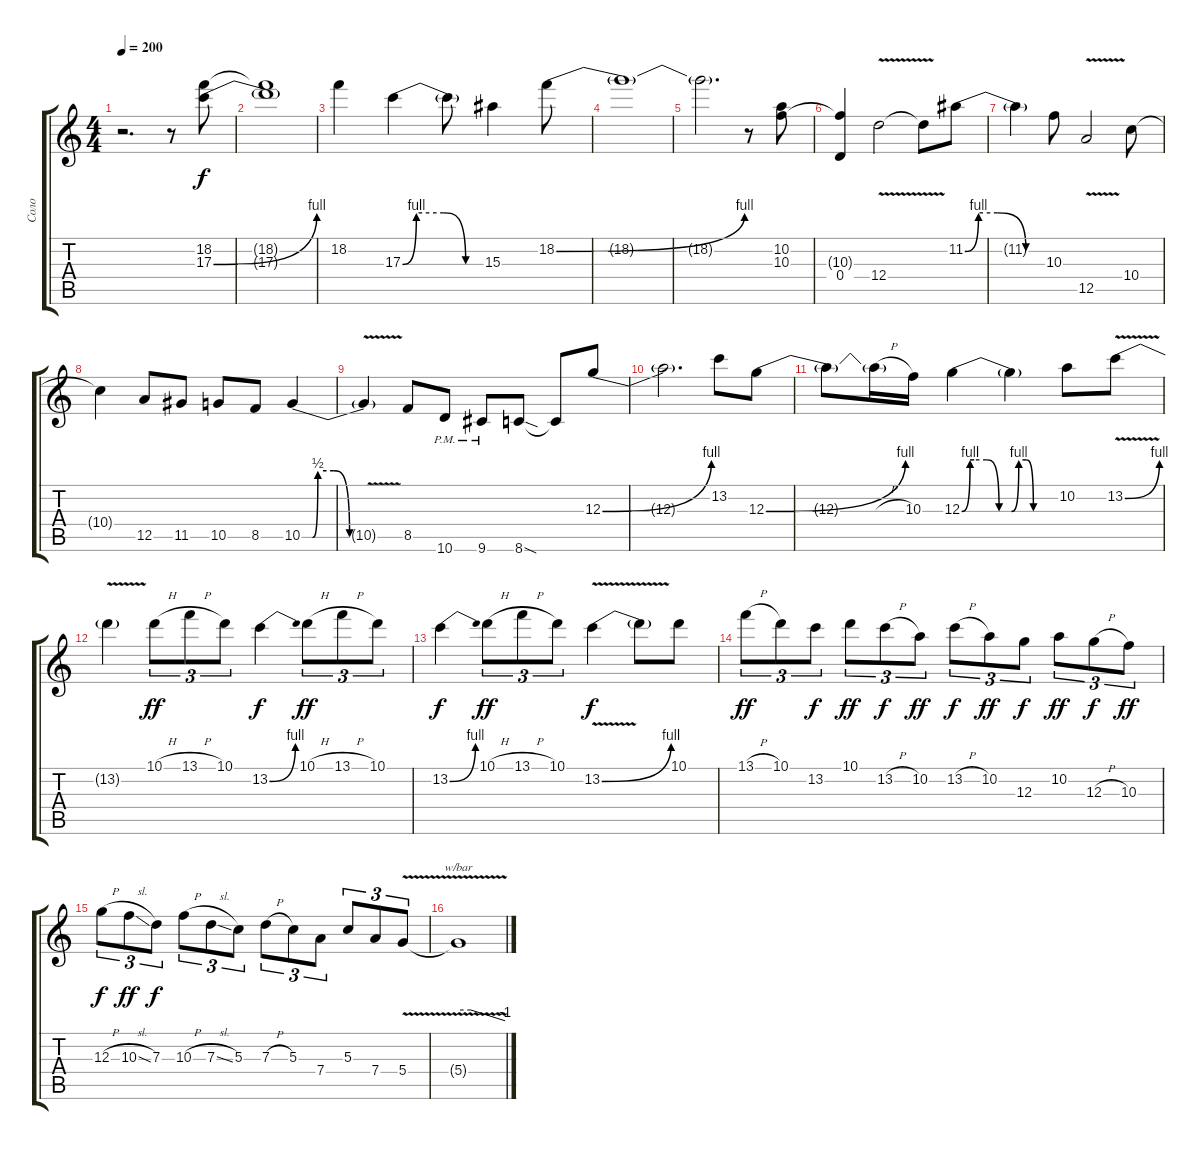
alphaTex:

\track ("Соло" "Соло") {instrument distortionguitar}
\staff {score tabs}
\tuning (E4 B3 G3 D3 A2 E2) {hide}
\ts (4 4)
\tempo 200
\clef g2
\ks c
r.2{d dy f} r.8 (18.2 17.3{be (bend 0 0 60 4)}).8 |
(18.2{t} 17.3{t}).1 |
18.2.4 17.3{be (custom 0 0 10 4 30 4 46 0 60 0)}.4 17.3{t}.8 15.3.4 18.2{be (bend 0 0 60 4)}.8 |
18.2{t}.1 |
18.2{t}.2{d} r.8 (10.2 10.3).8 |
(10.3{t} 0.4).4 12.4{v}.2 12.4{t}.8 11.2{be (custom 0 0 10 4 24 4 45 0 60 0)}.8 |
11.2{t}.4 10.3.8 12.5{v}.2 10.4.8 |
10.4{t}.4 12.5.8 11.5.8 10.5.8 8.5.8 10.5{be (custom 0 0 10 0 15 2 30 2 45 0 60 0)}.4 |
10.5{v t}.4 8.5.8 10.6{pm}.8 9.6{pm}.8 8.6{sod}.8 8.6{t}.8 12.3{be (bend 0 0 60 4)}.8 |
12.3{t}.2{d} 13.2.8 12.3{be (bend 0 0 60 4)}.8 |
12.3{t}.8 12.3{h t}.16 10.3.16 12.3{be (custom 0 0 10 4 15 4 30 4 45 0 60 0)}.4 12.3{be (custom 0 0 10 4 20 4 30 0 60 0) t}.4 10.2.8 13.2{be (bend 0 0 60 4) v}.8 |
13.2{t}.4 10.1{h}.8{tu (3 2) dy ff} 13.1{h}.8{tu (3 2)} 10.1.8{tu (3 2)} 13.2{be (bend 0 0 60 4)}.4{dy f} 10.1{h}.8{tu (3 2) dy ff} 13.1{h}.8{tu (3 2)} 10.1.8{tu (3 2)} |
13.2{be (bend 0 0 60 4)}.4{dy f} 10.1{h}.8{tu (3 2) dy ff} 13.1{h}.8{tu (3 2)} 10.1.8{tu (3 2)} 13.2{be (bend 0 0 60 4) v}.4{dy f} 13.2{t}.8 10.1.8 |
13.1{h}.8{tu (3 2) dy ff} 10.1.8{tu (3 2)} 13.2.8{tu (3 2) dy f} 10.1.8{tu (3 2) dy ff} 13.2{h}.8{tu (3 2) dy f} 10.2.8{tu (3 2) dy ff} 13.2{h}.8{tu (3 2) dy f} 10.2.8{tu (3 2) dy ff} 12.3.8{tu (3 2) dy f} 10.2.8{tu (3 2) dy ff} 12.3{h}.8{tu (3 2) dy f} 10.3.8{tu (3 2) dy ff} |
12.3{h}.8{tu (3 2) dy f} 10.3{sl}.8{tu (3 2) dy ff} 7.3.8{tu (3 2) dy f} 10.3{h}.8{tu (3 2)} 7.3{sl}.8{tu (3 2)} 5.3.8{tu (3 2)} 7.3{h}.8{tu (3 2)} 5.3.8{tu (3 2)} 7.4.8{tu (3 2)} 5.3.8{tu (3 2)} 7.4.8{tu (3 2)} 5.4{v}.8{tu (3 2)} |
5.4{t}.1{tbe (custom default 0 0 16 0 60 -4)}
